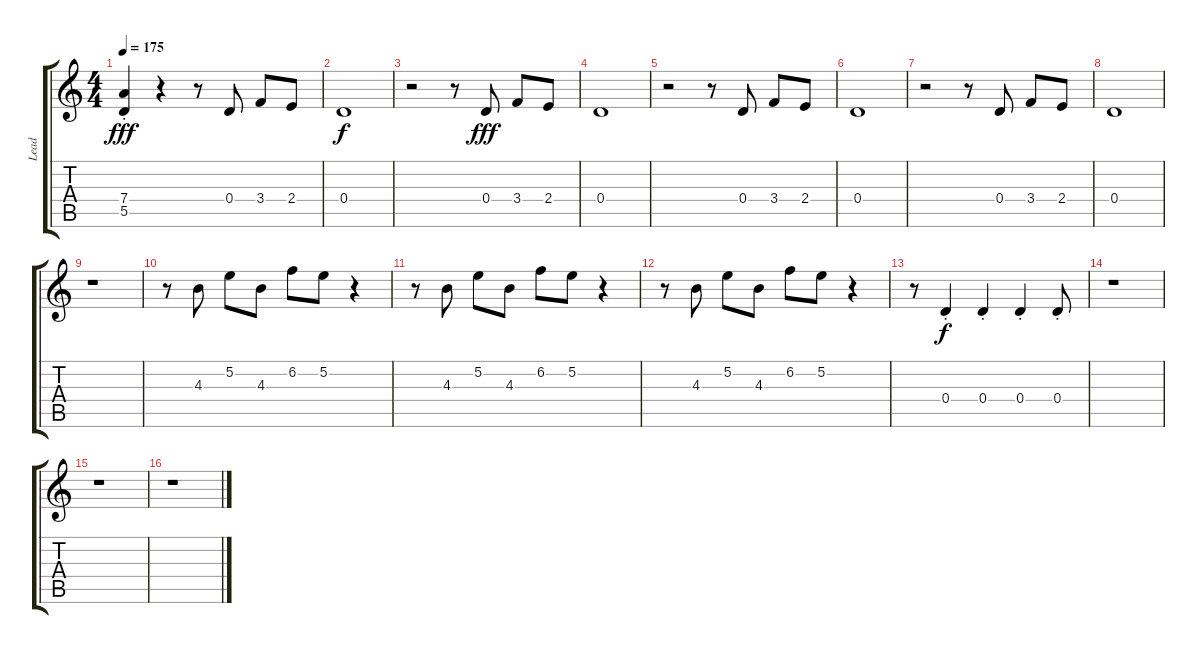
\track ("Lead" "Lead") {instrument electricguitarclean}
\staff {score tabs}
\tuning (E4 B3 G3 D3 A2 E2) {hide}
\ts (4 4)
\tempo 175
\clef g2
\ks c
(7.4{st} 5.5{st}).4{dy fff} r.4 r.8 0.4.8{volume 11 instrument overdrivenguitar} 3.4.8 2.4.8 |
0.4.1{dy f} |
r.2 r.8 0.4.8{dy fff} 3.4.8 2.4.8 |
0.4.1 |
r.2 r.8 0.4.8 3.4.8 2.4.8 |
0.4.1 |
r.2 r.8 0.4.8 3.4.8 2.4.8 |
0.4.1 |
r.1 |
r.8{volume 8 instrument electricguitarmuted} 4.3.8 5.2.8 4.3.8 6.2.8 5.2.8 r.4 |
r.8 4.3.8 5.2.8 4.3.8 6.2.8 5.2.8 r.4 |
r.8 4.3.8 5.2.8 4.3.8 6.2.8 5.2.8 r.4 |
r.8{volume 12 instrument overdrivenguitar} 0.4{st}.4{dy f} 0.4{st}.4 0.4{st}.4 0.4{st}.8 |
r.1 |
r.1 |
r.1
